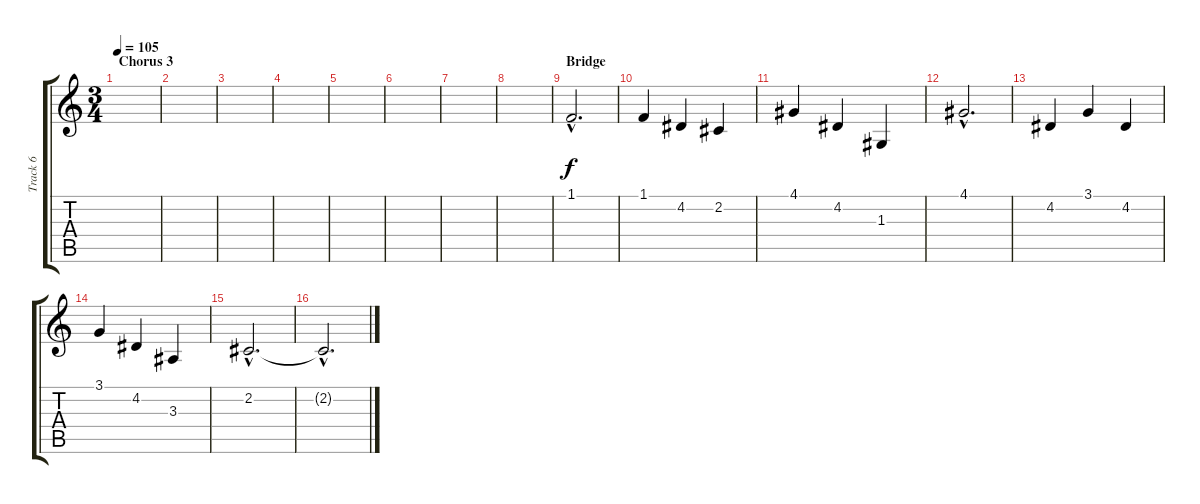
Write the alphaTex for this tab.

\track ("Track 6" "Track 6") {instrument ocarina}
\staff {score tabs}
\tuning (E4 B3 G3 D3 A2 E2) {hide}
\ts (3 4)
\section ("" "Chorus 3")
\tempo 105
\clef g2
\ks c
|
|
|
|
|
|
|
|
\section ("" "Bridge")
1.1{hac}.2{d} |
1.1.4{dy f} 4.2.4 2.2.4 |
4.1.4 4.2.4 1.3.4 |
4.1{hac}.2{d} |
4.2.4 3.1.4 4.2.4 |
3.1.4 4.2.4 3.3.4 |
2.2{hac}.2{d} |
2.2{hac t}.2{d}
